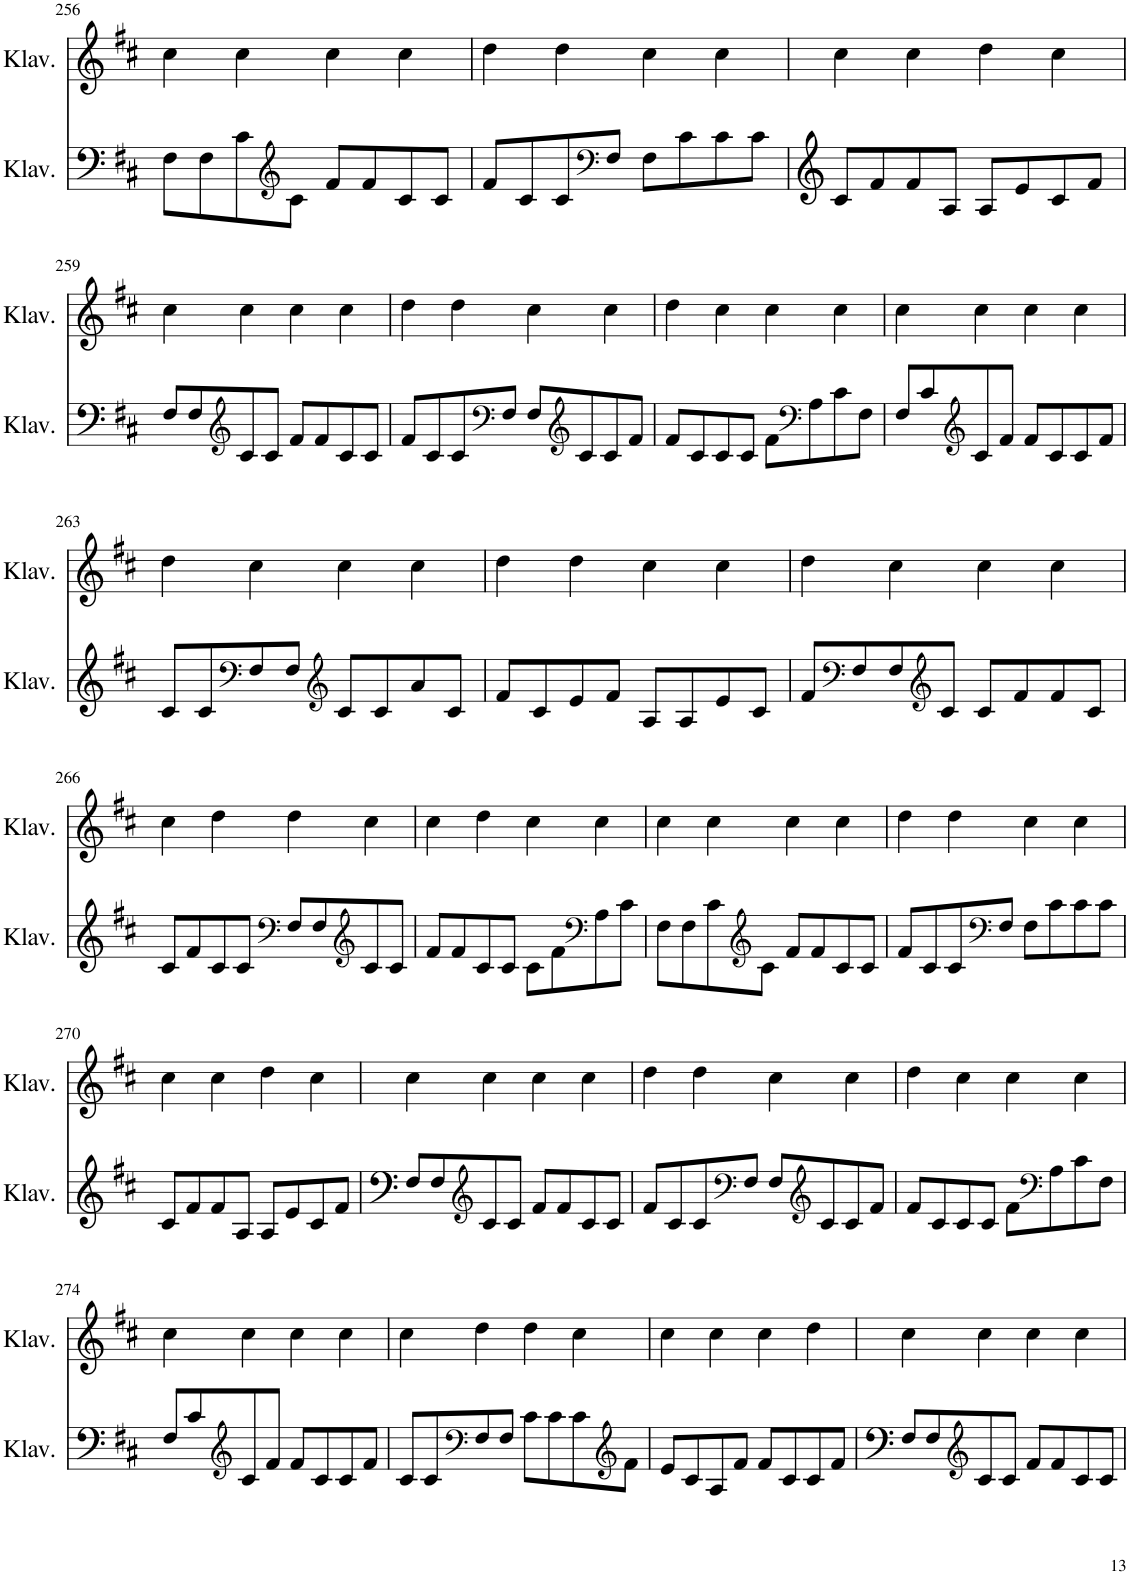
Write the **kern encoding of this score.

**kern	**kern
*part2	*part1
*staff2	*staff1
*I"Klavier	*I"Klavier
*I'Klav.	*I'Klav.
!!LO:PB:g=z
*clefF4	*clefG2
*k[f#c#]	*k[f#c#]
*M4/4	*M4/4
=256	=256
8F#\L	4cc#\
8F#\	.
8c#\	4cc#\
*clefG2	*
8c#\J	.
8f#/L	4cc#\
8f#/	.
8c#/	4cc#\
8c#/J	.
=257	=257
8f#/L	4dd\
8c#/	.
8c#/	4dd\
*clefF4	*
8F#/J	.
8F#\L	4cc#\
8c#\	.
8c#\	4cc#\
8c#\J	.
=258	=258
8c#/L	4cc#\
8f#/	.
8f#/	4cc#\
8A/J	.
8A/L	4dd\
8e/	.
8c#/	4cc#\
8f#/J	.
!!LO:LB:g=z
=259	=259
8F#/L	4cc#\
8F#/	.
*clefG2	*
8c#/	4cc#\
8c#/J	.
8f#/L	4cc#\
8f#/	.
8c#/	4cc#\
8c#/J	.
=260	=260
8f#/L	4dd\
8c#/	.
8c#/	4dd\
*clefF4	*
8F#/J	.
8F#/L	4cc#\
*clefG2	*
8c#/	.
8c#/	4cc#\
8f#/J	.
=261	=261
8f#/L	4dd\
8c#/	.
8c#/	4cc#\
8c#/J	.
8f#\L	4cc#\
*clefF4	*
8A\	.
8c#\	4cc#\
8F#\J	.
=262	=262
8F#/L	4cc#\
8c#/	.
*clefG2	*
8c#/	4cc#\
8f#/J	.
8f#/L	4cc#\
8c#/	.
8c#/	4cc#\
8f#/J	.
!!LO:LB:g=z
=263	=263
8c#/L	4dd\
8c#/	.
*clefF4	*
8F#/	4cc#\
8F#/J	.
*clefG2	*
8c#/L	4cc#\
8c#/	.
8a/	4cc#\
8c#/J	.
=264	=264
8f#/L	4dd\
8c#/	.
8e/	4dd\
8f#/J	.
8A/L	4cc#\
8A/	.
8e/	4cc#\
8c#/J	.
=265	=265
8f#/L	4dd\
*clefF4	*
8F#/	.
8F#/	4cc#\
*clefG2	*
8c#/J	.
8c#/L	4cc#\
8f#/	.
8f#/	4cc#\
8c#/J	.
!!LO:LB:g=z
=266	=266
8c#/L	4cc#\
8f#/	.
8c#/	4dd\
8c#/J	.
*clefF4	*
8F#/L	4dd\
8F#/	.
*clefG2	*
8c#/	4cc#\
8c#/J	.
=267	=267
8f#/L	4cc#\
8f#/	.
8c#/	4dd\
8c#/J	.
8c#\L	4cc#\
8f#\	.
*clefF4	*
8A\	4cc#\
8c#\J	.
=268	=268
8F#\L	4cc#\
8F#\	.
8c#\	4cc#\
*clefG2	*
8c#\J	.
8f#/L	4cc#\
8f#/	.
8c#/	4cc#\
8c#/J	.
=269	=269
8f#/L	4dd\
8c#/	.
8c#/	4dd\
*clefF4	*
8F#/J	.
8F#\L	4cc#\
8c#\	.
8c#\	4cc#\
8c#\J	.
!!LO:LB:g=z
=270	=270
8c#/L	4cc#\
8f#/	.
8f#/	4cc#\
8A/J	.
8A/L	4dd\
8e/	.
8c#/	4cc#\
8f#/J	.
=271	=271
8F#/L	4cc#\
8F#/	.
*clefG2	*
8c#/	4cc#\
8c#/J	.
8f#/L	4cc#\
8f#/	.
8c#/	4cc#\
8c#/J	.
=272	=272
8f#/L	4dd\
8c#/	.
8c#/	4dd\
*clefF4	*
8F#/J	.
8F#/L	4cc#\
*clefG2	*
8c#/	.
8c#/	4cc#\
8f#/J	.
=273	=273
8f#/L	4dd\
8c#/	.
8c#/	4cc#\
8c#/J	.
8f#\L	4cc#\
*clefF4	*
8A\	.
8c#\	4cc#\
8F#\J	.
!!LO:LB:g=z
=274	=274
8F#/L	4cc#\
8c#/	.
*clefG2	*
8c#/	4cc#\
8f#/J	.
8f#/L	4cc#\
8c#/	.
8c#/	4cc#\
8f#/J	.
=275	=275
8c#/L	4cc#\
8c#/	.
*clefF4	*
8F#/	4dd\
8F#/J	.
8c#\L	4dd\
8c#\	.
8c#\	4cc#\
*clefG2	*
8f#\J	.
=276	=276
8e/L	4cc#\
8c#/	.
8A/	4cc#\
8f#/J	.
8f#/L	4cc#\
8c#/	.
8c#/	4dd\
8f#/J	.
=277	=277
8F#/L	4cc#\
8F#/	.
*clefG2	*
8c#/	4cc#\
8c#/J	.
8f#/L	4cc#\
8f#/	.
8c#/	4cc#\
8c#/J	.
=	=
*-	*-
